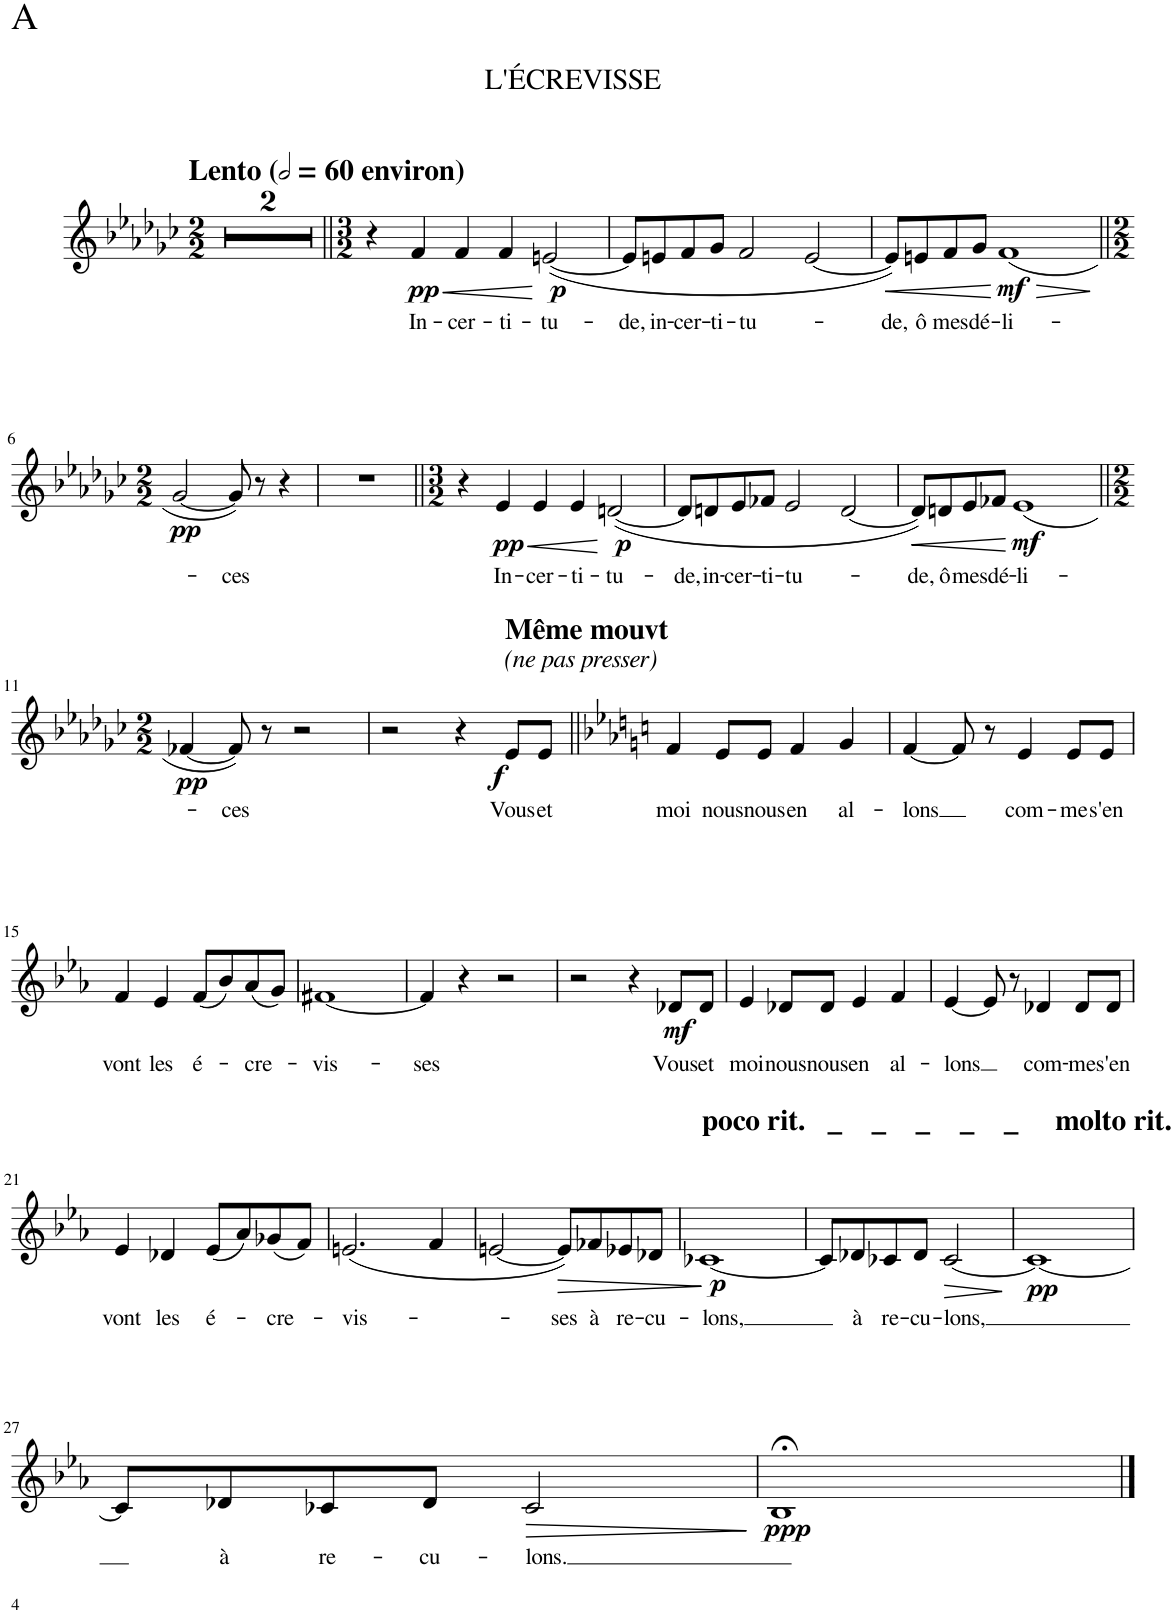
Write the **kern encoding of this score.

**kern	**text	**dynam
*part1	*part1	*part1
*staff1	*staff1	*staff1
*I"Alto	*	*
*clefG2	*	*
*k[b-e-a-d-g-c-]	*	*
*M2/2	*	*
*MM120	*	*
=1	=1	=1
!LO:TX:a:B:t=Lento (	!	!
!LO:TX:a:B:t=environ)	!	!
1r	.	.
=2	=2	=2
1r	.	.
=3||	=3||	=3||
*M3/2	*	*
4r	.	.
!	!LO:LY:b	!LO:HP:b
!	!	!LO:DY:n=1:b
4f/	In-	< pp
!	!LO:LY:b	!
4f/	-cer-	.
!	!LO:LY:b	!
4f/	-ti-	.
!	!LO:LY:b	!LO:DY:n=2:b
([2en/	-tu-	[ p
=4	=4	=4
!	!LO:LY:b	!
8e/L]	-de,	.
!	!LO:LY:b	!
8en/	in-	.
!	!LO:LY:b	!
8f/	-cer-	.
!	!LO:LY:b	!
8g-/J	-ti-	.
!	!LO:LY:b	!
2f/	-tu-	.
[2e/	.	.
=5	=5	=5
!	!LO:LY:b	!LO:HP:b
8e/L])	-de,	<
!	!LO:LY:b	!
8en/	ô	.
!	!LO:LY:b	!
8f/	mes	.
!	!LO:LY:b	!
8g-/J	dé-	.
!	!LO:LY:b	!LO:HP:n=1:b
!	!	!LO:DY:n=1:b
(1f	-li-	[ > mf
.	.	]
!!LO:LB:g=z
=6||	=6||	=6||
*M2/2	*	*
!	!	!LO:DY:b
[2g-/	.	pp
!	!LO:LY:b	!
8g-/])	-ces	.
8r	.	.
4r	.	.
=7	=7	=7
1r	.	.
=8||	=8||	=8||
*M3/2	*	*
4r	.	.
!	!LO:LY:b	!LO:HP:b
!	!	!LO:DY:n=1:b
4e-/	In-	< pp
!	!LO:LY:b	!
4e-/	-cer-	.
!	!LO:LY:b	!
4e-/	-ti-	.
!	!LO:LY:b	!LO:DY:n=2:b
([2dn/	-tu-	[ p
=9	=9	=9
!	!LO:LY:b	!
8d/L]	-de,	.
!	!LO:LY:b	!
8dn/	in-	.
!	!LO:LY:b	!
8e-/	-cer-	.
!	!LO:LY:b	!
8f-X/J	-ti-	.
!	!LO:LY:b	!
2e-/	-tu-	.
[2d/	.	.
=10	=10	=10
!	!LO:LY:b	!LO:HP:b
8d/L])	-de,	<
!	!LO:LY:b	!
8dn/	ô	.
!	!LO:LY:b	!
8e-/	mes	.
!	!LO:LY:b	!
8f-X/J	dé-	.
!	!LO:LY:b	!LO:DY:n=1:b
(1e-	-li-	[ mf
!!LO:LB:g=z
=11||	=11||	=11||
*M2/2	*	*
!	!	!LO:DY:b
[4f-X/	.	pp
!	!LO:LY:b	!
8f-/])	-ces	.
8r	.	.
2r	.	.
=12	=12	=12
2r	.	.
4r	.	.
!LO:TX:a:B:t=Même mouvt	!	!
!LO:TX:a:i:t=(ne pas presser)	!	!
!	!LO:LY:b	!LO:DY:b
8e-/L	Vous	f
!	!LO:LY:b	!
8e-/J	et	.
=13||	=13||	=13||
*k[b-e-a-]	*	*
!	!LO:LY:b	!
4f/	moi	.
!	!LO:LY:b	!
8e-/L	nous	.
!	!LO:LY:b	!
8e-/J	nous	.
!	!LO:LY:b	!
4f/	en	.
!	!LO:LY:b	!
4g/	al-	.
=14	=14	=14
!	!LO:LY:b	!
[4f/	-lons	.
8f/]	.	.
8r	.	.
!	!LO:LY:b	!
4e-/	com-	.
!	!LO:LY:b	!
8e-/L	-me	.
!	!LO:LY:b	!
8e-/J	s'en	.
!!LO:LB:g=z
=15	=15	=15
!	!LO:LY:b	!
4f/	vont	.
!	!LO:LY:b	!
4e-/	les	.
!	!LO:LY:b	!
(8f/L	é-	.
8b-/)	.	.
!	!LO:LY:b	!
(8a-/	-cre-	.
8g/J)	.	.
=16	=16	=16
!	!LO:LY:b	!
[1f#X	-vis-	.
=17	=17	=17
!	!LO:LY:b	!
4f#/]	-ses	.
4r	.	.
2r	.	.
=18	=18	=18
2r	.	.
4r	.	.
!	!LO:LY:b	!LO:DY:b
8d-X/L	Vous	mf
!	!LO:LY:b	!
8d-/J	et	.
=19	=19	=19
!	!LO:LY:b	!
4e-/	moi	.
!	!LO:LY:b	!
8d-X/L	nous	.
!	!LO:LY:b	!
8d-/J	nous	.
!	!LO:LY:b	!
4e-/	en	.
!	!LO:LY:b	!
4f/	al-	.
=20	=20	=20
!	!LO:LY:b	!
[4e-/	-lons	.
8e-/]	.	.
8r	.	.
!	!LO:LY:b	!
4d-X/	com-	.
!	!LO:LY:b	!
8d-/L	-me	.
!	!LO:LY:b	!
8d-/J	s'en	.
!!LO:LB:g=z
=21	=21	=21
!	!LO:LY:b	!
4e-/	vont	.
!	!LO:LY:b	!
4d-X/	les	.
!	!LO:LY:b	!
(8e-/L	é-	.
8a-/)	.	.
!	!LO:LY:b	!
(8g-X/	-cre-	.
8f/J)	.	.
=22	=22	=22
!	!LO:LY:b	!
(2.en/	-vis-	.
4f/	.	.
=23	=23	=23
[2en/	.	.
!	!LO:LY:b	!LO:HP:b
8e/L])	-ses	>
!	!LO:LY:b	!
8f-X/	à	.
!	!LO:LY:b	!
8e-X/	re-	.
!	!LO:LY:b	!
8d-X/J	-cu-	.
.	.	]
=24	=24	=24
!LO:TX:a:B:t=poco rit.   _    _    _    _    _	!	!
!	!LO:LY:b	!LO:DY:b
[1c-X	-lons,	p
=25	=25	=25
8c-/L]	.	.
!	!LO:LY:b	!
8d-X/	à	.
!	!LO:LY:b	!
8c-X/	re-	.
!	!LO:LY:b	!
8d-/J	-cu-	.
!	!LO:LY:b	!LO:HP:b
[2c-/	-lons,	>
.	.	]
=26	=26	=26
!	!	!LO:DY:b
*^	*	*
1c-_	4ryy	.	pp
!	!LO:TX:a:B:t=molto rit.	!	!
.	2.ryy	.	.
*v	*v	*	*
!!LO:LB:g=z
=27	=27	=27
8c-/L]	.	.
!	!LO:LY:b	!
8d-X/	à	.
!	!LO:LY:b	!
8c-X/	re-	.
!	!LO:LY:b	!
8d-/J	-cu-	.
!	!LO:LY:b	!LO:HP:b
2c-/	-lons.	>
.	.	]
=	=	=
*-	*-	*-
